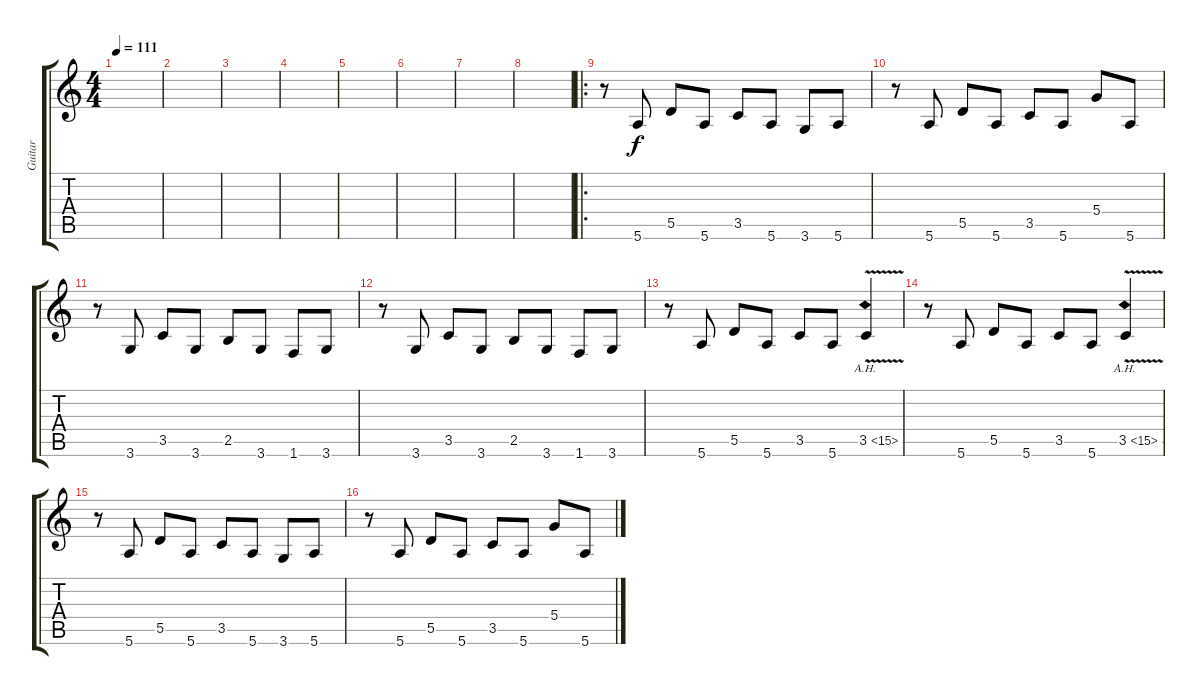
\track ("Guitar" "Guitar") {instrument distortionguitar}
\staff {score tabs}
\tuning (E4 B3 G3 D3 A2 E2) {hide}
\ts (4 4)
\tempo 111
\clef g2
\ks c
|
|
|
|
|
|
|
|
\ro
r.8 5.6.8 5.5.8 5.6.8 3.5.8 5.6.8 3.6.8 5.6.8 |
r.8 5.6.8 5.5.8 5.6.8 3.5.8 5.6.8 5.4.8 5.6.8 |
r.8 3.6.8 3.5.8 3.6.8 2.5.8 3.6.8 1.6.8 3.6.8 |
r.8 3.6.8 3.5.8 3.6.8 2.5.8 3.6.8 1.6.8 3.6.8 |
r.8 5.6.8 5.5.8 5.6.8 3.5.8 5.6.8 3.5{ah 12 v}.4 |
r.8 5.6.8 5.5.8 5.6.8 3.5.8 5.6.8 3.5{ah 12 v}.4 |
r.8 5.6.8 5.5.8 5.6.8 3.5.8 5.6.8 3.6.8 5.6.8 |
r.8 5.6.8 5.5.8 5.6.8 3.5.8 5.6.8 5.4.8 5.6.8
